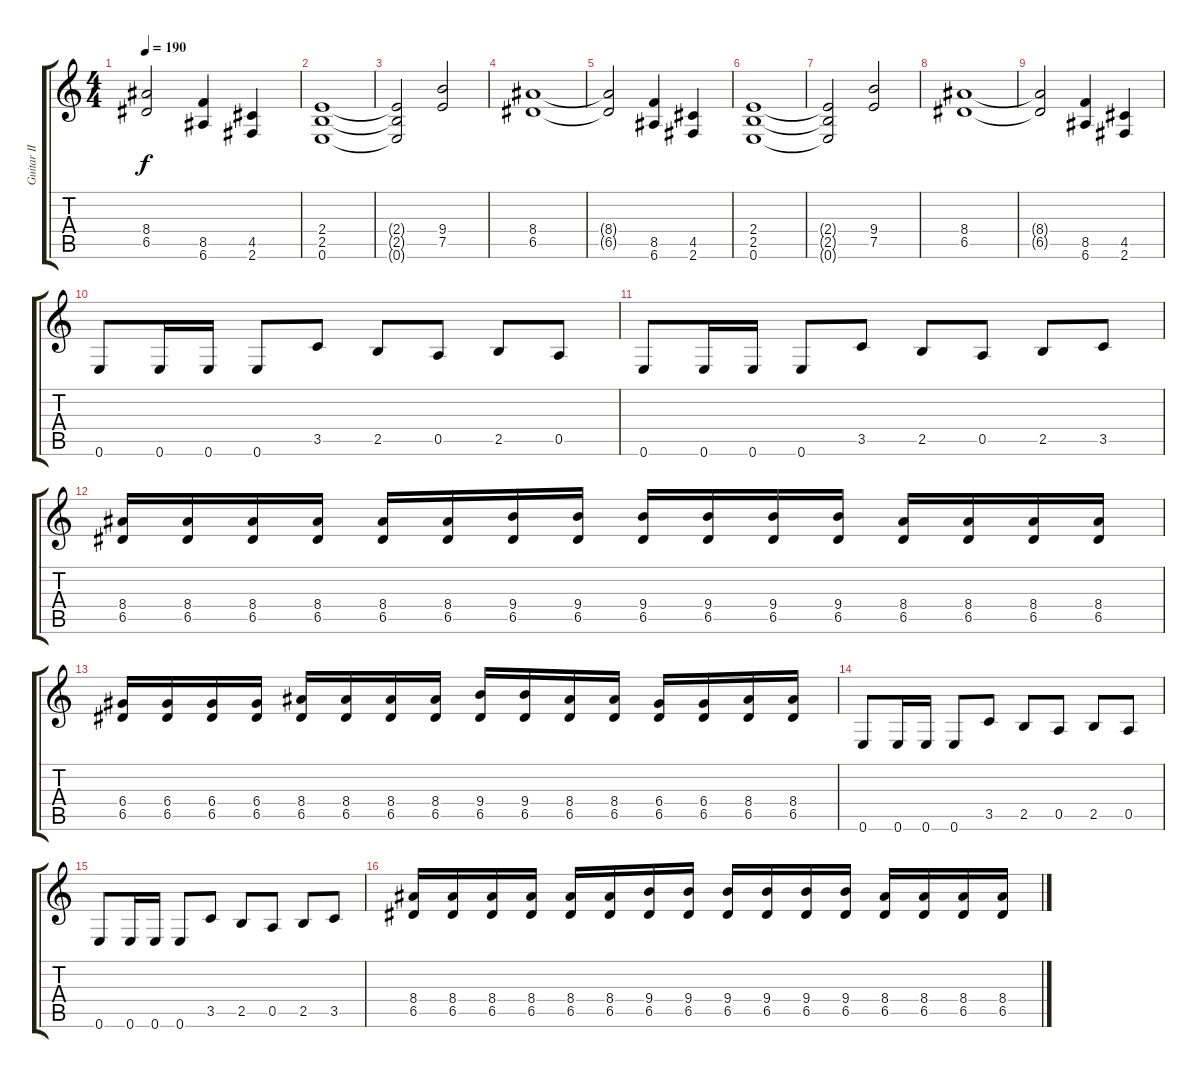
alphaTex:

\track ("Guitar II" "Guitar II") {instrument distortionguitar}
\staff {score tabs}
\tuning (E4 B3 G3 D3 A2 E2) {hide}
\ts (4 4)
\tempo 190
\clef g2
\ks c
(8.4{t} 6.5{t}).2{dy f} (8.5 6.6).4 (4.5 2.6).4 |
(2.4 2.5 0.6).1 |
(2.4{t} 2.5{t} 0.6{t}).2 (9.4 7.5).2 |
(8.4 6.5).1 |
(8.4{t} 6.5{t}).2 (8.5 6.6).4 (4.5 2.6).4 |
(2.4 2.5 0.6).1 |
(2.4{t} 2.5{t} 0.6{t}).2 (9.4 7.5).2 |
(8.4 6.5).1 |
(8.4{t} 6.5{t}).2 (8.5 6.6).4 (4.5 2.6).4 |
0.6.8 0.6.16 0.6.16 0.6.8 3.5.8 2.5.8 0.5.8 2.5.8 0.5.8 |
0.6.8 0.6.16 0.6.16 0.6.8 3.5.8 2.5.8 0.5.8 2.5.8 3.5.8 |
(8.4 6.5).16 (8.4 6.5).16 (8.4 6.5).16 (8.4 6.5).16 (8.4 6.5).16 (8.4 6.5).16 (9.4 6.5).16 (9.4 6.5).16 (9.4 6.5).16 (9.4 6.5).16 (9.4 6.5).16 (9.4 6.5).16 (8.4 6.5).16 (8.4 6.5).16 (8.4 6.5).16 (8.4 6.5).16 |
(6.4 6.5).16 (6.4 6.5).16 (6.4 6.5).16 (6.4 6.5).16 (8.4 6.5).16 (8.4 6.5).16 (8.4 6.5).16 (8.4 6.5).16 (9.4 6.5).16 (9.4 6.5).16 (8.4 6.5).16 (8.4 6.5).16 (6.4 6.5).16 (6.4 6.5).16 (8.4 6.5).16 (8.4 6.5).16 |
0.6.8 0.6.16 0.6.16 0.6.8 3.5.8 2.5.8 0.5.8 2.5.8 0.5.8 |
0.6.8 0.6.16 0.6.16 0.6.8 3.5.8 2.5.8 0.5.8 2.5.8 3.5.8 |
(8.4 6.5).16 (8.4 6.5).16 (8.4 6.5).16 (8.4 6.5).16 (8.4 6.5).16 (8.4 6.5).16 (9.4 6.5).16 (9.4 6.5).16 (9.4 6.5).16 (9.4 6.5).16 (9.4 6.5).16 (9.4 6.5).16 (8.4 6.5).16 (8.4 6.5).16 (8.4 6.5).16 (8.4 6.5).16
